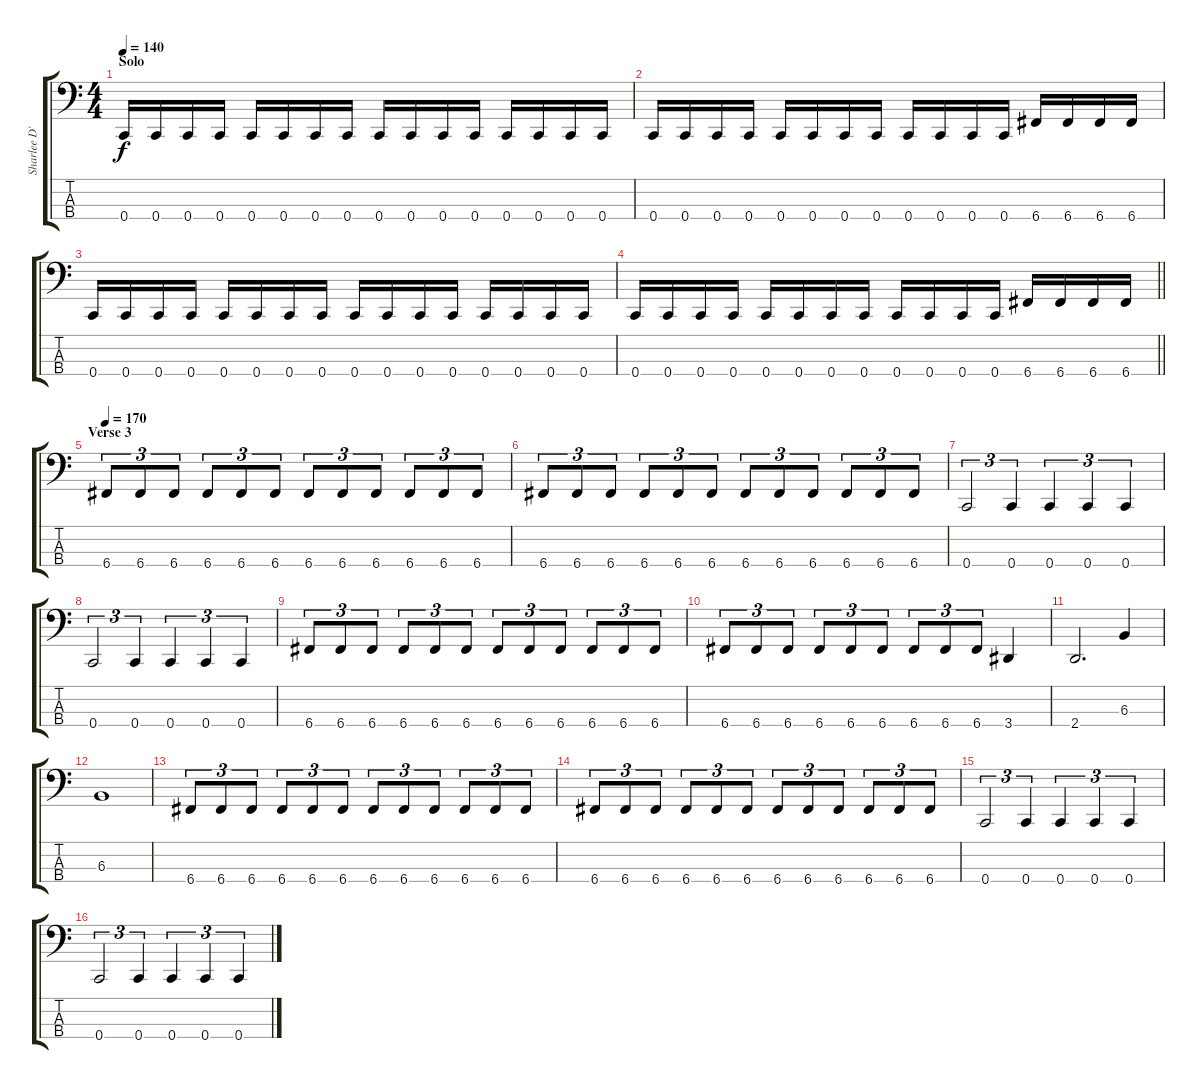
\track ("Sharlee D'Angelo" "Sharlee D'") {instrument electricbasspick}
\staff {score tabs}
\tuning (Eb2 Bb1 F1 C1) {hide}
\ts (4 4)
\section ("" "Solo")
\tempo 140
\clef f4
\ks c
0.4.16{dy f} 0.4.16 0.4.16 0.4.16 0.4.16 0.4.16 0.4.16 0.4.16 0.4.16 0.4.16 0.4.16 0.4.16 0.4.16 0.4.16 0.4.16 0.4.16 |
0.4.16 0.4.16 0.4.16 0.4.16 0.4.16 0.4.16 0.4.16 0.4.16 0.4.16 0.4.16 0.4.16 0.4.16 6.4.16 6.4.16 6.4.16 6.4.16 |
0.4.16 0.4.16 0.4.16 0.4.16 0.4.16 0.4.16 0.4.16 0.4.16 0.4.16 0.4.16 0.4.16 0.4.16 0.4.16 0.4.16 0.4.16 0.4.16 |
\barLineRight lightlight
0.4.16 0.4.16 0.4.16 0.4.16 0.4.16 0.4.16 0.4.16 0.4.16 0.4.16 0.4.16 0.4.16 0.4.16 6.4.16 6.4.16 6.4.16 6.4.16 |
\section ("" "Verse 3")
\tempo 170
6.4.8{tu (3 2)} 6.4.8{tu (3 2)} 6.4.8{tu (3 2)} 6.4.8{tu (3 2)} 6.4.8{tu (3 2)} 6.4.8{tu (3 2)} 6.4.8{tu (3 2)} 6.4.8{tu (3 2)} 6.4.8{tu (3 2)} 6.4.8{tu (3 2)} 6.4.8{tu (3 2)} 6.4.8{tu (3 2)} |
6.4.8{tu (3 2)} 6.4.8{tu (3 2)} 6.4.8{tu (3 2)} 6.4.8{tu (3 2)} 6.4.8{tu (3 2)} 6.4.8{tu (3 2)} 6.4.8{tu (3 2)} 6.4.8{tu (3 2)} 6.4.8{tu (3 2)} 6.4.8{tu (3 2)} 6.4.8{tu (3 2)} 6.4.8{tu (3 2)} |
0.4.2{tu (3 2)} 0.4.4{tu (3 2)} 0.4.4{tu (3 2)} 0.4.4{tu (3 2)} 0.4.4{tu (3 2)} |
0.4.2{tu (3 2)} 0.4.4{tu (3 2)} 0.4.4{tu (3 2)} 0.4.4{tu (3 2)} 0.4.4{tu (3 2)} |
6.4.8{tu (3 2)} 6.4.8{tu (3 2)} 6.4.8{tu (3 2)} 6.4.8{tu (3 2)} 6.4.8{tu (3 2)} 6.4.8{tu (3 2)} 6.4.8{tu (3 2)} 6.4.8{tu (3 2)} 6.4.8{tu (3 2)} 6.4.8{tu (3 2)} 6.4.8{tu (3 2)} 6.4.8{tu (3 2)} |
6.4.8{tu (3 2)} 6.4.8{tu (3 2)} 6.4.8{tu (3 2)} 6.4.8{tu (3 2)} 6.4.8{tu (3 2)} 6.4.8{tu (3 2)} 6.4.8{tu (3 2)} 6.4.8{tu (3 2)} 6.4.8{tu (3 2)} 3.4.4 |
2.4.2{d} 6.3.4 |
6.3.1 |
6.4.8{tu (3 2)} 6.4.8{tu (3 2)} 6.4.8{tu (3 2)} 6.4.8{tu (3 2)} 6.4.8{tu (3 2)} 6.4.8{tu (3 2)} 6.4.8{tu (3 2)} 6.4.8{tu (3 2)} 6.4.8{tu (3 2)} 6.4.8{tu (3 2)} 6.4.8{tu (3 2)} 6.4.8{tu (3 2)} |
6.4.8{tu (3 2)} 6.4.8{tu (3 2)} 6.4.8{tu (3 2)} 6.4.8{tu (3 2)} 6.4.8{tu (3 2)} 6.4.8{tu (3 2)} 6.4.8{tu (3 2)} 6.4.8{tu (3 2)} 6.4.8{tu (3 2)} 6.4.8{tu (3 2)} 6.4.8{tu (3 2)} 6.4.8{tu (3 2)} |
0.4.2{tu (3 2)} 0.4.4{tu (3 2)} 0.4.4{tu (3 2)} 0.4.4{tu (3 2)} 0.4.4{tu (3 2)} |
0.4.2{tu (3 2)} 0.4.4{tu (3 2)} 0.4.4{tu (3 2)} 0.4.4{tu (3 2)} 0.4.4{tu (3 2)}
